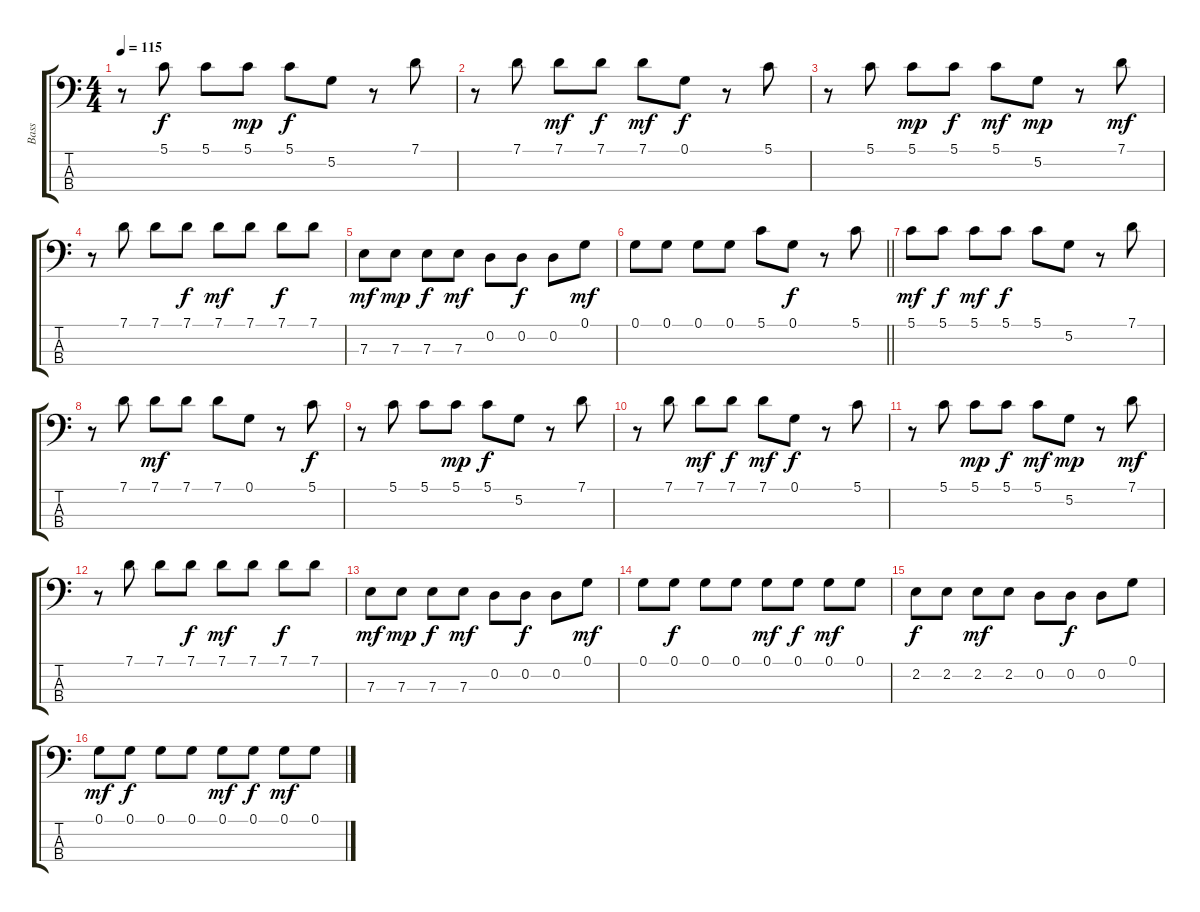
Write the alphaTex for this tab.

\track ("Bass" "Bass") {instrument electricbasspick}
\staff {score tabs}
\tuning (G2 D2 A1 E1) {hide}
\ts (4 4)
\tempo 115
\clef f4
\ks c
r.8{dy f} 5.1.8 5.1.8 5.1.8{dy mp} 5.1.8{dy f} 5.2.8 r.8 7.1.8 |
r.8 7.1.8 7.1.8{dy mf} 7.1.8{dy f} 7.1.8{dy mf} 0.1.8{dy f} r.8 5.1.8 |
r.8 5.1.8 5.1.8{dy mp} 5.1.8{dy f} 5.1.8{dy mf} 5.2.8{dy mp} r.8 7.1.8{dy mf} |
r.8 7.1.8 7.1.8 7.1.8{dy f} 7.1.8{dy mf} 7.1.8 7.1.8{dy f} 7.1.8 |
7.3.8{dy mf} 7.3.8{dy mp} 7.3.8{dy f} 7.3.8{dy mf} 0.2.8 0.2.8{dy f} 0.2.8 0.1.8{dy mf} |
\barLineRight lightlight
0.1.8 0.1.8 0.1.8 0.1.8 5.1.8 0.1.8{dy f} r.8 5.1.8 |
5.1.8{dy mf} 5.1.8{dy f} 5.1.8{dy mf} 5.1.8{dy f} 5.1.8 5.2.8 r.8 7.1.8 |
r.8 7.1.8 7.1.8{dy mf} 7.1.8 7.1.8 0.1.8 r.8 5.1.8{dy f} |
r.8 5.1.8 5.1.8 5.1.8{dy mp} 5.1.8{dy f} 5.2.8 r.8 7.1.8 |
r.8 7.1.8 7.1.8{dy mf} 7.1.8{dy f} 7.1.8{dy mf} 0.1.8{dy f} r.8 5.1.8 |
r.8 5.1.8 5.1.8{dy mp} 5.1.8{dy f} 5.1.8{dy mf} 5.2.8{dy mp} r.8 7.1.8{dy mf} |
r.8 7.1.8 7.1.8 7.1.8{dy f} 7.1.8{dy mf} 7.1.8 7.1.8{dy f} 7.1.8 |
7.3.8{dy mf} 7.3.8{dy mp} 7.3.8{dy f} 7.3.8{dy mf} 0.2.8 0.2.8{dy f} 0.2.8 0.1.8{dy mf} |
0.1.8 0.1.8{dy f} 0.1.8 0.1.8 0.1.8{dy mf} 0.1.8{dy f} 0.1.8{dy mf} 0.1.8 |
2.2.8{dy f} 2.2.8 2.2.8{dy mf} 2.2.8 0.2.8 0.2.8{dy f} 0.2.8 0.1.8 |
0.1.8{dy mf} 0.1.8{dy f} 0.1.8 0.1.8 0.1.8{dy mf} 0.1.8{dy f} 0.1.8{dy mf} 0.1.8
